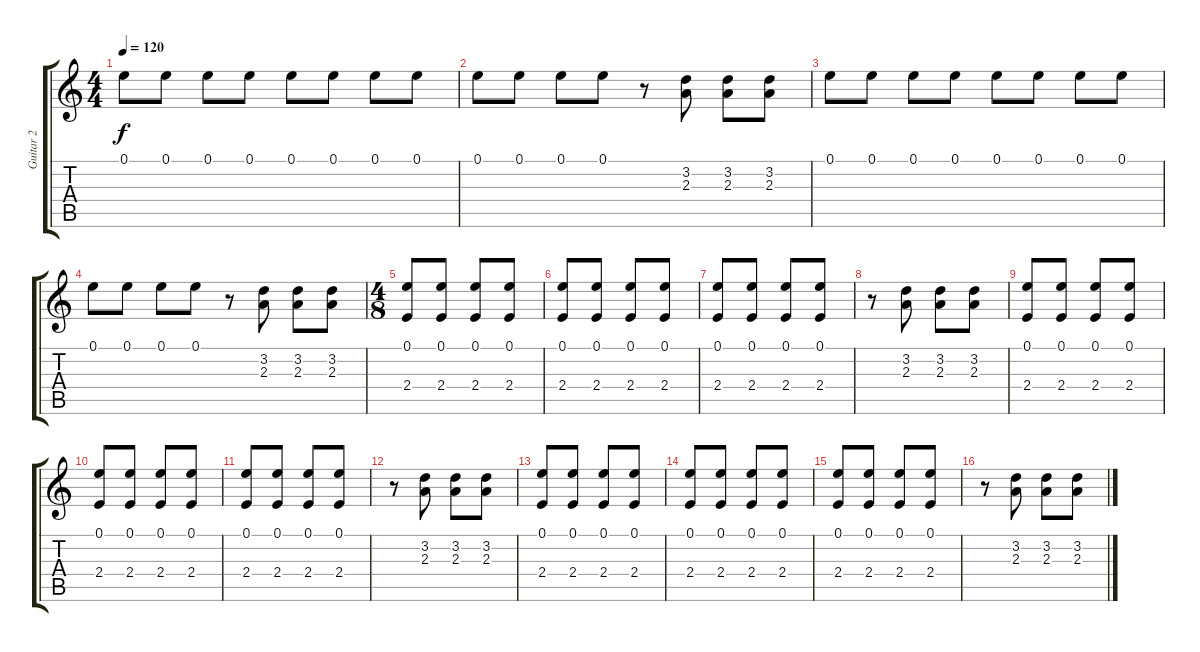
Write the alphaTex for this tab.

\track ("Guitar 2" "Guitar 2") {instrument distortionguitar}
\staff {score tabs}
\tuning (E4 B3 G3 D3 A2 E2) {hide}
\ts (4 4)
\tempo 120
\clef g2
\ks c
0.1.8{dy f} 0.1.8 0.1.8 0.1.8 0.1.8 0.1.8 0.1.8 0.1.8 |
0.1.8 0.1.8 0.1.8 0.1.8 r.8 (3.2 2.3).8 (3.2 2.3).8 (3.2 2.3).8 |
0.1.8 0.1.8 0.1.8 0.1.8 0.1.8 0.1.8 0.1.8 0.1.8 |
0.1.8 0.1.8 0.1.8 0.1.8 r.8 (3.2 2.3).8 (3.2 2.3).8 (3.2 2.3).8 |
\ts (4 8)
(0.1 2.4).8 (0.1 2.4).8 (0.1 2.4).8 (0.1 2.4).8 |
(0.1 2.4).8 (0.1 2.4).8 (0.1 2.4).8 (0.1 2.4).8 |
(0.1 2.4).8 (0.1 2.4).8 (0.1 2.4).8 (0.1 2.4).8 |
r.8 (3.2 2.3).8 (3.2 2.3).8 (3.2 2.3).8 |
(0.1 2.4).8 (0.1 2.4).8 (0.1 2.4).8 (0.1 2.4).8 |
(0.1 2.4).8 (0.1 2.4).8 (0.1 2.4).8 (0.1 2.4).8 |
(0.1 2.4).8 (0.1 2.4).8 (0.1 2.4).8 (0.1 2.4).8 |
r.8 (3.2 2.3).8 (3.2 2.3).8 (3.2 2.3).8 |
(0.1 2.4).8 (0.1 2.4).8 (0.1 2.4).8 (0.1 2.4).8 |
(0.1 2.4).8 (0.1 2.4).8 (0.1 2.4).8 (0.1 2.4).8 |
(0.1 2.4).8 (0.1 2.4).8 (0.1 2.4).8 (0.1 2.4).8 |
r.8 (3.2 2.3).8 (3.2 2.3).8 (3.2 2.3).8
